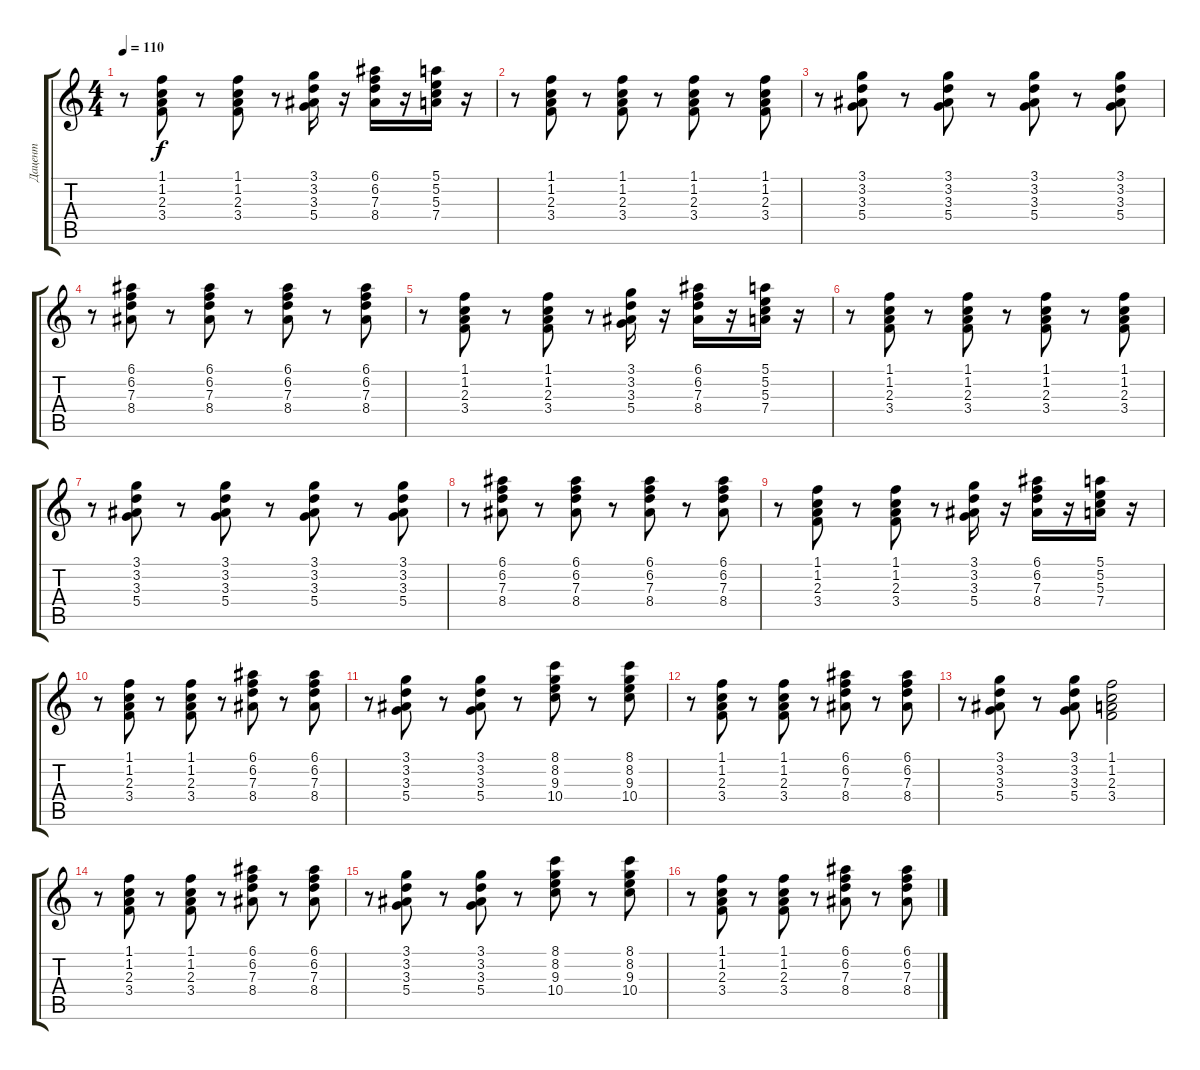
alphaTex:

\track ("Дацент" "Дацент") {instrument electricguitarclean}
\staff {score tabs}
\tuning (E4 B3 G3 D3 A2 E2) {hide}
\ts (4 4)
\tempo 110
\clef g2
\ks c
r.8{dy f} (1.1 1.2 2.3 3.4).8 r.8 (1.1 1.2 2.3 3.4).8 r.8 (3.1 3.2 3.3 5.4).16 r.16 (6.1 6.2 7.3 8.4).16 r.16 (5.1 5.2 5.3 7.4).16 r.16 |
r.8 (1.1 1.2 2.3 3.4).8 r.8 (1.1 1.2 2.3 3.4).8 r.8 (1.1 1.2 2.3 3.4).8 r.8 (1.1 1.2 2.3 3.4).8 |
r.8 (3.1 3.2 3.3 5.4).8 r.8 (3.1 3.2 3.3 5.4).8 r.8 (3.1 3.2 3.3 5.4).8 r.8 (3.1 3.2 3.3 5.4).8 |
r.8 (6.1 6.2 7.3 8.4).8 r.8 (6.1 6.2 7.3 8.4).8 r.8 (6.1 6.2 7.3 8.4).8 r.8 (6.1 6.2 7.3 8.4).8 |
r.8 (1.1 1.2 2.3 3.4).8 r.8 (1.1 1.2 2.3 3.4).8 r.8 (3.1 3.2 3.3 5.4).16 r.16 (6.1 6.2 7.3 8.4).16 r.16 (5.1 5.2 5.3 7.4).16 r.16 |
r.8 (1.1 1.2 2.3 3.4).8 r.8 (1.1 1.2 2.3 3.4).8 r.8 (1.1 1.2 2.3 3.4).8 r.8 (1.1 1.2 2.3 3.4).8 |
r.8 (3.1 3.2 3.3 5.4).8 r.8 (3.1 3.2 3.3 5.4).8 r.8 (3.1 3.2 3.3 5.4).8 r.8 (3.1 3.2 3.3 5.4).8 |
r.8 (6.1 6.2 7.3 8.4).8 r.8 (6.1 6.2 7.3 8.4).8 r.8 (6.1 6.2 7.3 8.4).8 r.8 (6.1 6.2 7.3 8.4).8 |
r.8 (1.1 1.2 2.3 3.4).8 r.8 (1.1 1.2 2.3 3.4).8 r.8 (3.1 3.2 3.3 5.4).16 r.16 (6.1 6.2 7.3 8.4).16 r.16 (5.1 5.2 5.3 7.4).16 r.16 |
r.8 (1.1 1.2 2.3 3.4).8 r.8 (1.1 1.2 2.3 3.4).8 r.8 (6.1 6.2 7.3 8.4).8 r.8 (6.1 6.2 7.3 8.4).8 |
r.8 (3.1 3.2 3.3 5.4).8 r.8 (3.1 3.2 3.3 5.4).8 r.8 (8.1 8.2 9.3 10.4).8 r.8 (8.1 8.2 9.3 10.4).8 |
r.8 (1.1 1.2 2.3 3.4).8 r.8 (1.1 1.2 2.3 3.4).8 r.8 (6.1 6.2 7.3 8.4).8 r.8 (6.1 6.2 7.3 8.4).8 |
r.8 (3.1 3.2 3.3 5.4).8 r.8 (3.1 3.2 3.3 5.4).8 (1.1 1.2 2.3 3.4).2 |
r.8 (1.1 1.2 2.3 3.4).8 r.8 (1.1 1.2 2.3 3.4).8 r.8 (6.1 6.2 7.3 8.4).8 r.8 (6.1 6.2 7.3 8.4).8 |
r.8 (3.1 3.2 3.3 5.4).8 r.8 (3.1 3.2 3.3 5.4).8 r.8 (8.1 8.2 9.3 10.4).8 r.8 (8.1 8.2 9.3 10.4).8 |
r.8 (1.1 1.2 2.3 3.4).8 r.8 (1.1 1.2 2.3 3.4).8 r.8 (6.1 6.2 7.3 8.4).8 r.8 (6.1 6.2 7.3 8.4).8
